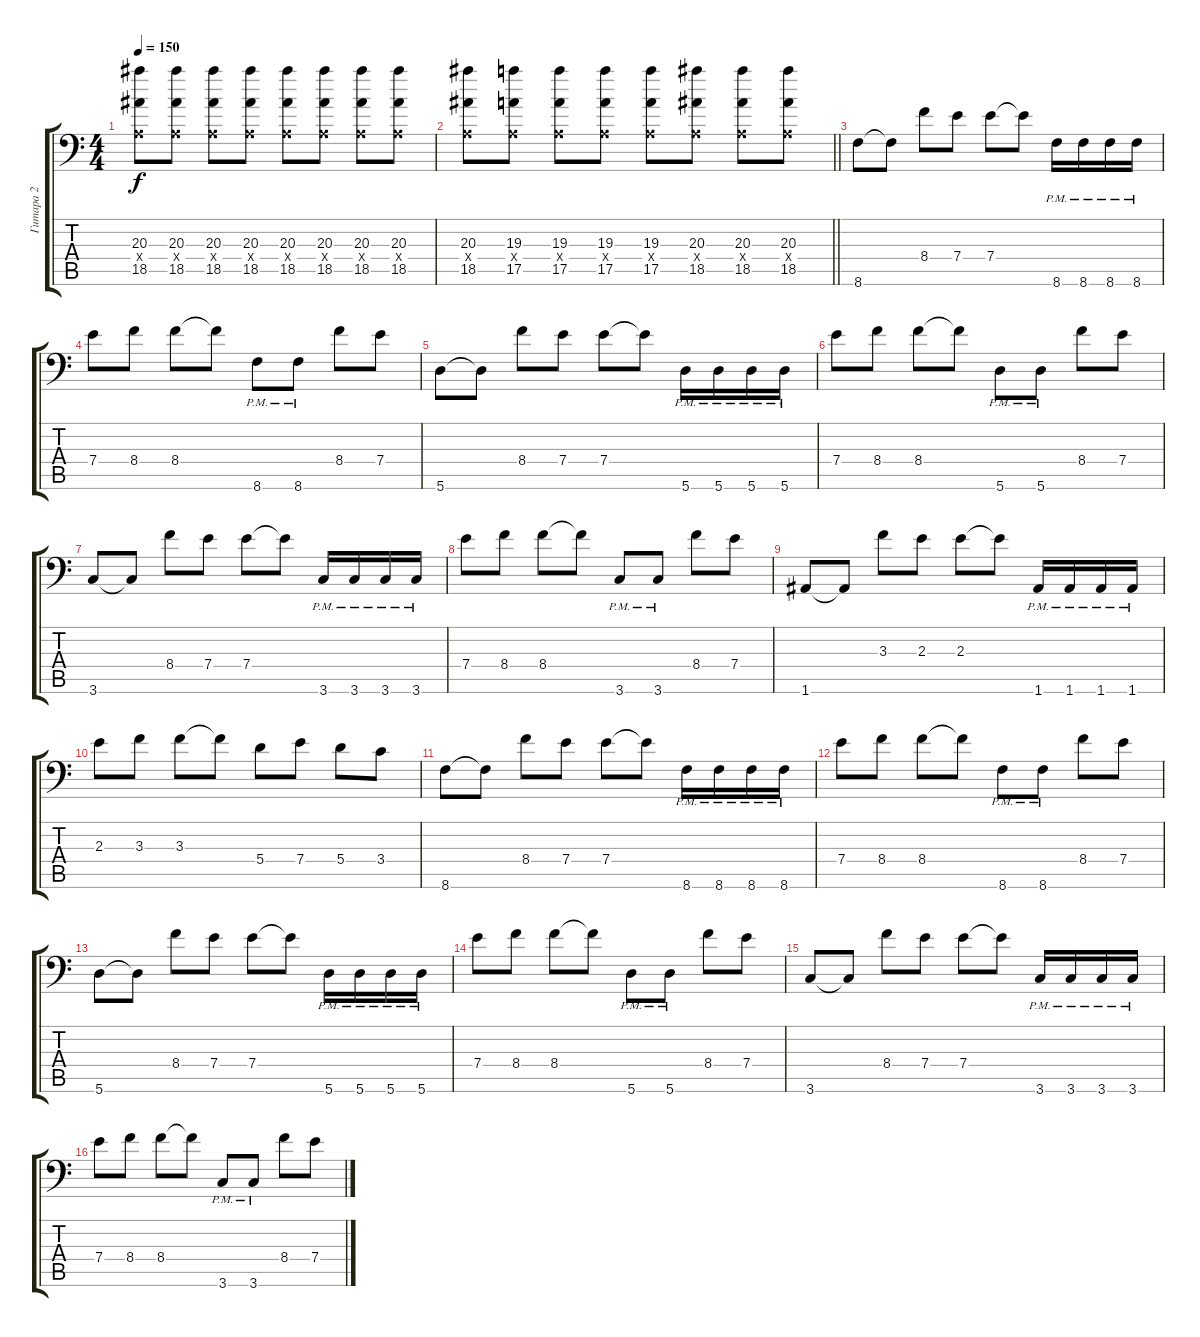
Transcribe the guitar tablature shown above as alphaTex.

\track ("Гитара 2" "Гитара 2") {solo instrument distortionguitar}
\staff {score tabs}
\tuning (B3 Gb3 D3 A2 E2 A1) {hide}
\ts (4 4)
\tempo 150
\clef f4
\ks c
(20.3 0.4{x} 18.5).8{dy f} (20.3 0.4{x} 18.5).8 (20.3 0.4{x} 18.5).8 (20.3 0.4{x} 18.5).8 (20.3 0.4{x} 18.5).8 (20.3 0.4{x} 18.5).8 (20.3 0.4{x} 18.5).8 (20.3 0.4{x} 18.5).8 |
\barLineRight lightlight
(20.3 0.4{x} 18.5).8 (19.3 0.4{x} 17.5).8 (19.3 0.4{x} 17.5).8 (19.3 0.4{x} 17.5).8 (19.3 0.4{x} 17.5).8 (20.3 0.4{x} 18.5).8 (20.3 0.4{x} 18.5).8 (20.3 0.4{x} 18.5).8 |
8.6.8 8.6{t}.8 8.4.8 7.4.8 7.4.8 7.4{t}.8 8.6{pm}.16 8.6{pm}.16 8.6{pm}.16 8.6{pm}.16 |
7.4.8 8.4.8 8.4.8 8.4{t}.8 8.6{pm}.8 8.6{pm}.8 8.4.8 7.4.8 |
5.6.8 5.6{t}.8 8.4.8 7.4.8 7.4.8 7.4{t}.8 5.6{pm}.16 5.6{pm}.16 5.6{pm}.16 5.6{pm}.16 |
7.4.8 8.4.8 8.4.8 8.4{t}.8 5.6{pm}.8 5.6{pm}.8 8.4.8 7.4.8 |
3.6.8 3.6{t}.8 8.4.8 7.4.8 7.4.8 7.4{t}.8 3.6{pm}.16 3.6{pm}.16 3.6{pm}.16 3.6{pm}.16 |
7.4.8 8.4.8 8.4.8 8.4{t}.8 3.6{pm}.8 3.6{pm}.8 8.4.8 7.4.8 |
1.6.8 1.6{t}.8 3.3.8 2.3.8 2.3.8 2.3{t}.8 1.6{pm}.16 1.6{pm}.16 1.6{pm}.16 1.6{pm}.16 |
2.3.8 3.3.8 3.3.8 3.3{t}.8 5.4.8 7.4.8 5.4.8 3.4.8 |
8.6.8 8.6{t}.8 8.4.8 7.4.8 7.4.8 7.4{t}.8 8.6{pm}.16 8.6{pm}.16 8.6{pm}.16 8.6{pm}.16 |
7.4.8 8.4.8 8.4.8 8.4{t}.8 8.6{pm}.8 8.6{pm}.8 8.4.8 7.4.8 |
5.6.8 5.6{t}.8 8.4.8 7.4.8 7.4.8 7.4{t}.8 5.6{pm}.16 5.6{pm}.16 5.6{pm}.16 5.6{pm}.16 |
7.4.8 8.4.8 8.4.8 8.4{t}.8 5.6{pm}.8 5.6{pm}.8 8.4.8 7.4.8 |
3.6.8 3.6{t}.8 8.4.8 7.4.8 7.4.8 7.4{t}.8 3.6{pm}.16 3.6{pm}.16 3.6{pm}.16 3.6{pm}.16 |
7.4.8 8.4.8 8.4.8 8.4{t}.8 3.6{pm}.8 3.6{pm}.8 8.4.8 7.4.8
